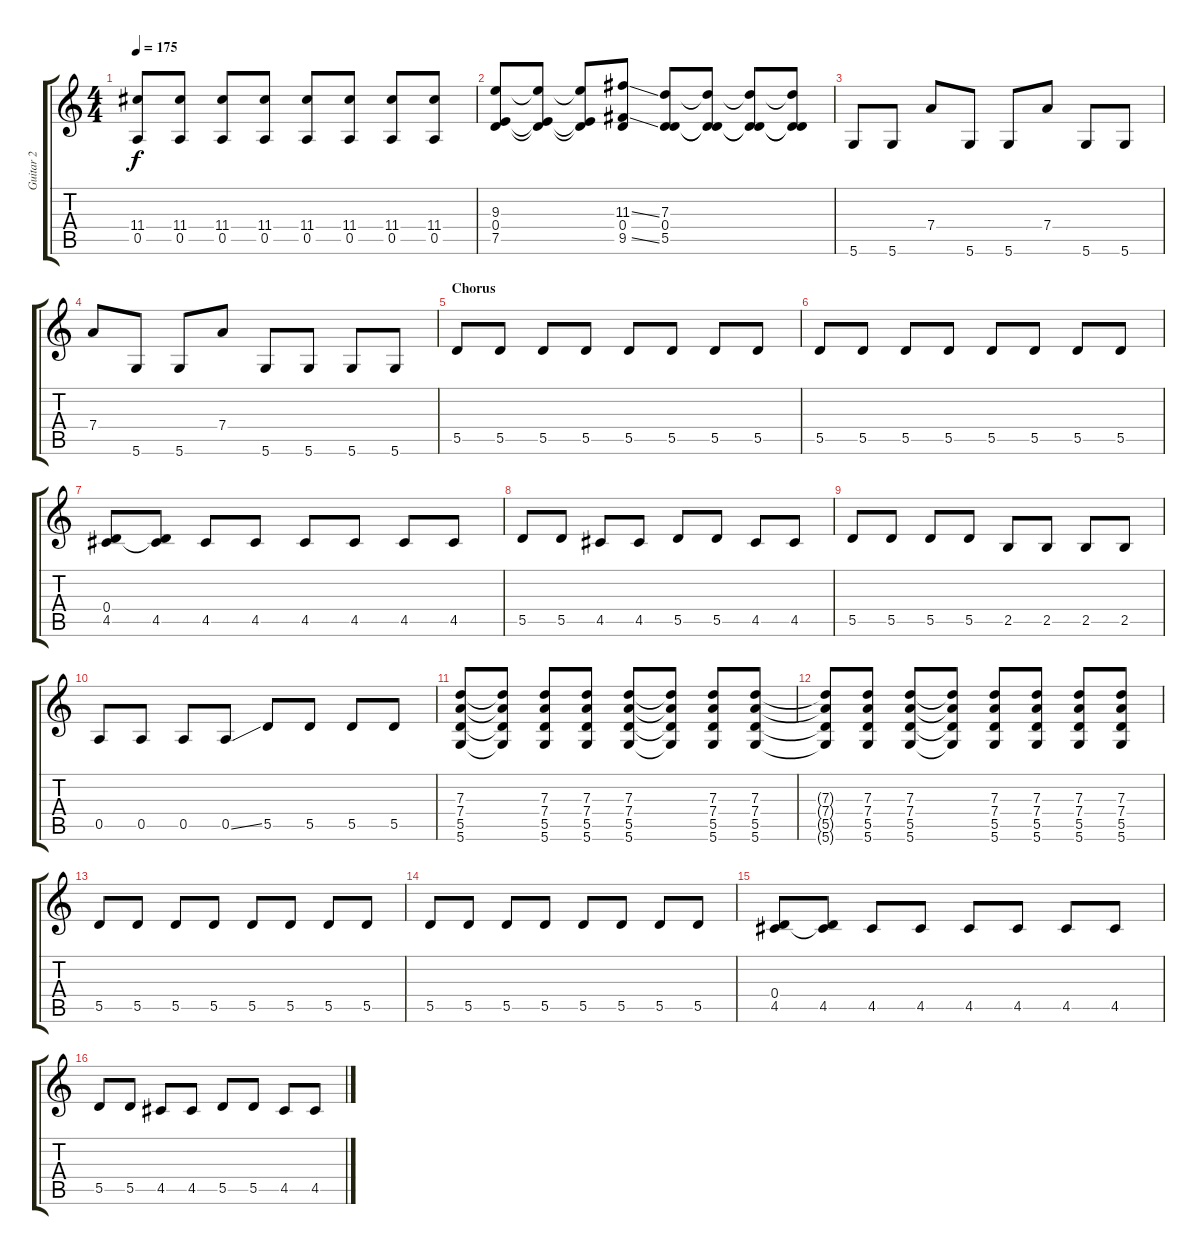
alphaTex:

\track ("Guitar 2" "Guitar 2") {instrument distortionguitar}
\staff {score tabs}
\tuning (E4 B3 G3 D3 A2 D2) {hide}
\ts (4 4)
\tempo 175
\clef g2
\ks c
(11.4 0.5).8{dy f} (11.4 0.5).8 (11.4 0.5).8 (11.4 0.5).8 (11.4 0.5).8 (11.4 0.5).8 (11.4 0.5).8 (11.4 0.5).8 |
(9.3 0.4 7.5).8 (9.3{t} 0.4{t} 7.5{t}).8 (9.3{t} 0.4{t} 7.5{t}).8 (11.3{ss} 0.4 9.5{ss}).8 (7.3 0.4 5.5).8 (7.3{t} 0.4{t} 5.5{t}).8 (7.3{t} 0.4{t} 5.5{t}).8 (7.3{t} 0.4{t} 5.5{t}).8 |
5.6.8 5.6.8 7.4.8 5.6.8 5.6.8 7.4.8 5.6.8 5.6.8 |
7.4.8 5.6.8 5.6.8 7.4.8 5.6.8 5.6.8 5.6.8 5.6.8 |
\section ("" "Chorus")
5.5.8 5.5.8 5.5.8 5.5.8 5.5.8 5.5.8 5.5.8 5.5.8 |
5.5.8 5.5.8 5.5.8 5.5.8 5.5.8 5.5.8 5.5.8 5.5.8 |
(0.4 4.5).8 (0.4{t} 4.5).8 4.5.8 4.5.8 4.5.8 4.5.8 4.5.8 4.5.8 |
5.5.8 5.5.8 4.5.8 4.5.8 5.5.8 5.5.8 4.5.8 4.5.8 |
5.5.8 5.5.8 5.5.8 5.5.8 2.5.8 2.5.8 2.5.8 2.5.8 |
0.5.8 0.5.8 0.5.8 0.5{ss}.8 5.5.8 5.5.8 5.5.8 5.5.8 |
(7.3 7.4 5.5 5.6).8 (7.3{t} 7.4{t} 5.5{t} 5.6{t}).8 (7.3 7.4 5.5 5.6).8 (7.3 7.4 5.5 5.6).8 (7.3 7.4 5.5 5.6).8 (7.3{t} 7.4{t} 5.5{t} 5.6{t}).8 (7.3 7.4 5.5 5.6).8 (7.3 7.4 5.5 5.6).8 |
(7.3{t} 7.4{t} 5.5{t} 5.6{t}).8 (7.3 7.4 5.5 5.6).8 (7.3 7.4 5.5 5.6).8 (7.3{t} 7.4{t} 5.5{t} 5.6{t}).8 (7.3 7.4 5.5 5.6).8 (7.3 7.4 5.5 5.6).8 (7.3 7.4 5.5 5.6).8 (7.3 7.4 5.5 5.6).8 |
5.5.8 5.5.8 5.5.8 5.5.8 5.5.8 5.5.8 5.5.8 5.5.8 |
5.5.8 5.5.8 5.5.8 5.5.8 5.5.8 5.5.8 5.5.8 5.5.8 |
(0.4 4.5).8 (0.4{t} 4.5).8 4.5.8 4.5.8 4.5.8 4.5.8 4.5.8 4.5.8 |
5.5.8 5.5.8 4.5.8 4.5.8 5.5.8 5.5.8 4.5.8 4.5.8
